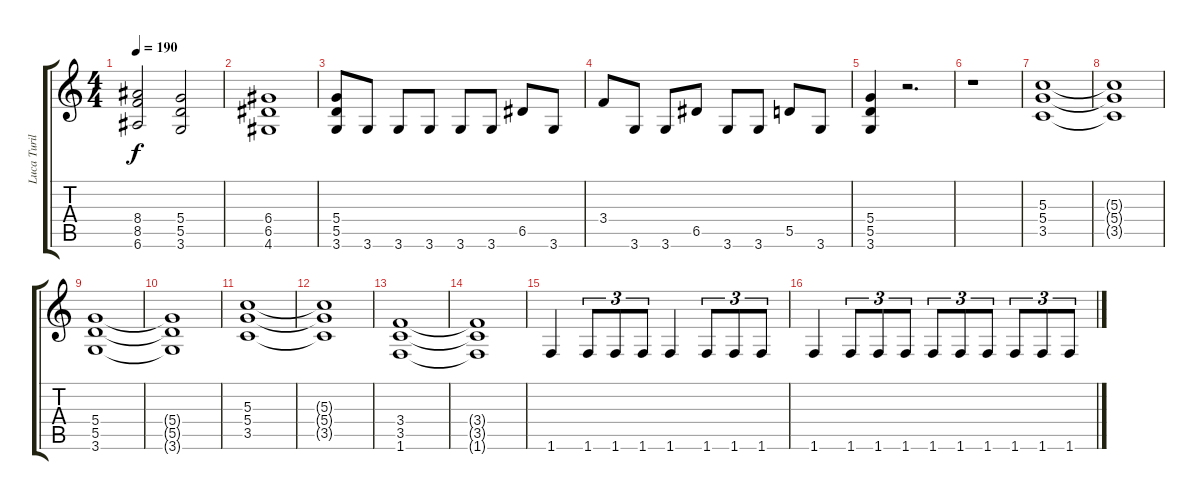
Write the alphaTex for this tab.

\track ("Luca Turili" "Luca Turil") {instrument distortionguitar}
\staff {score tabs}
\tuning (E4 B3 G3 D3 A2 E2) {hide}
\ts (4 4)
\tempo 190
\clef g2
\ks c
(8.4 8.5 6.6).2{dy f} (5.4 5.5 3.6).2 |
(6.4 6.5 4.6).1 |
(5.4 5.5 3.6).8 3.6.8 3.6.8 3.6.8 3.6.8 3.6.8 6.5.8 3.6.8 |
3.4.8 3.6.8 3.6.8 6.5.8 3.6.8 3.6.8 5.5.8 3.6.8 |
(5.4 5.5 3.6).4 r.2{d} |
r.1 |
(5.3 5.4 3.5).1 |
(5.3{t} 5.4{t} 3.5{t}).1 |
(5.4 5.5 3.6).1 |
(5.4{t} 5.5{t} 3.6{t}).1 |
(5.3 5.4 3.5).1 |
(5.3{t} 5.4{t} 3.5{t}).1 |
(3.4 3.5 1.6).1 |
(3.4{t} 3.5{t} 1.6{t}).1 |
1.6.4 1.6.8{tu (3 2)} 1.6.8{tu (3 2)} 1.6.8{tu (3 2)} 1.6.4 1.6.8{tu (3 2)} 1.6.8{tu (3 2)} 1.6.8{tu (3 2)} |
1.6.4 1.6.8{tu (3 2)} 1.6.8{tu (3 2)} 1.6.8{tu (3 2)} 1.6.8{tu (3 2)} 1.6.8{tu (3 2)} 1.6.8{tu (3 2)} 1.6.8{tu (3 2)} 1.6.8{tu (3 2)} 1.6.8{tu (3 2)}
